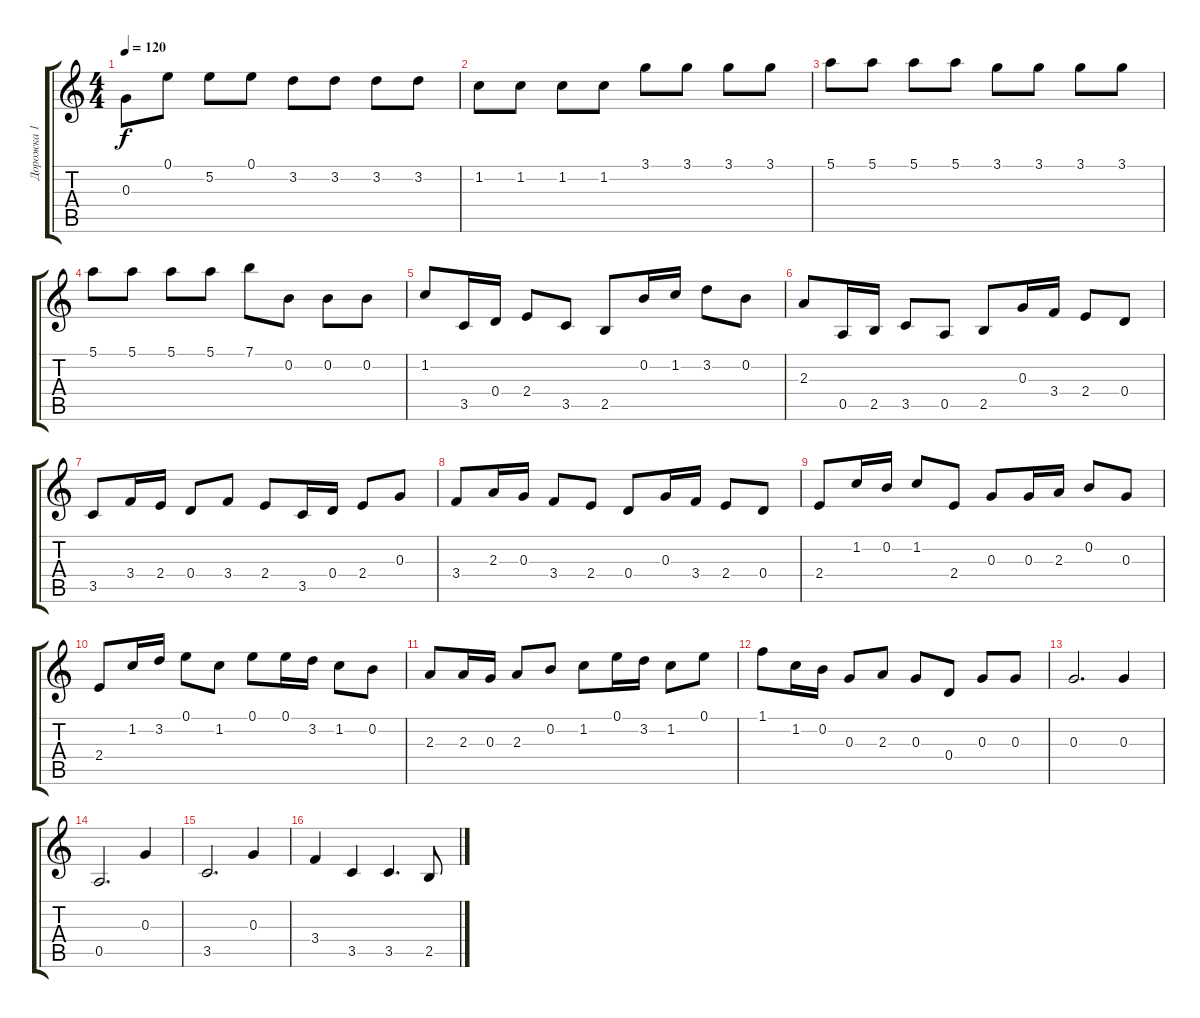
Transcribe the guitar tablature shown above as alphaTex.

\track ("Дорожка 1" "Дорожка 1") {instrument acousticguitarsteel}
\staff {score tabs}
\tuning (E4 B3 G3 D3 A2 E2) {hide}
\ts (4 4)
\tempo 120
\clef g2
\ks c
0.3.8{dy f} 0.1.8 5.2.8 0.1.8 3.2.8 3.2.8 3.2.8 3.2.8 |
1.2.8 1.2.8 1.2.8 1.2.8 3.1.8 3.1.8 3.1.8 3.1.8 |
5.1.8 5.1.8 5.1.8 5.1.8 3.1.8 3.1.8 3.1.8 3.1.8 |
5.1.8 5.1.8 5.1.8 5.1.8 7.1.8 0.2.8 0.2.8 0.2.8 |
1.2.8 3.5.16 0.4.16 2.4.8 3.5.8 2.5.8 0.2.16 1.2.16 3.2.8 0.2.8 |
2.3.8 0.5.16 2.5.16 3.5.8 0.5.8 2.5.8 0.3.16 3.4.16 2.4.8 0.4.8 |
3.5.8 3.4.16 2.4.16 0.4.8 3.4.8 2.4.8 3.5.16 0.4.16 2.4.8 0.3.8 |
3.4.8 2.3.16 0.3.16 3.4.8 2.4.8 0.4.8 0.3.16 3.4.16 2.4.8 0.4.8 |
2.4.8 1.2.16 0.2.16 1.2.8 2.4.8 0.3.8 0.3.16 2.3.16 0.2.8 0.3.8 |
2.4.8 1.2.16 3.2.16 0.1.8 1.2.8 0.1.8 0.1.16 3.2.16 1.2.8 0.2.8 |
2.3.8 2.3.16 0.3.16 2.3.8 0.2.8 1.2.8 0.1.16 3.2.16 1.2.8 0.1.8 |
1.1.8 1.2.16 0.2.16 0.3.8 2.3.8 0.3.8 0.4.8 0.3.8 0.3.8 |
0.3.2{d} 0.3.4 |
0.5.2{d} 0.3.4 |
3.5.2{d} 0.3.4 |
3.4.4 3.5.4 3.5.4{d} 2.5.8
